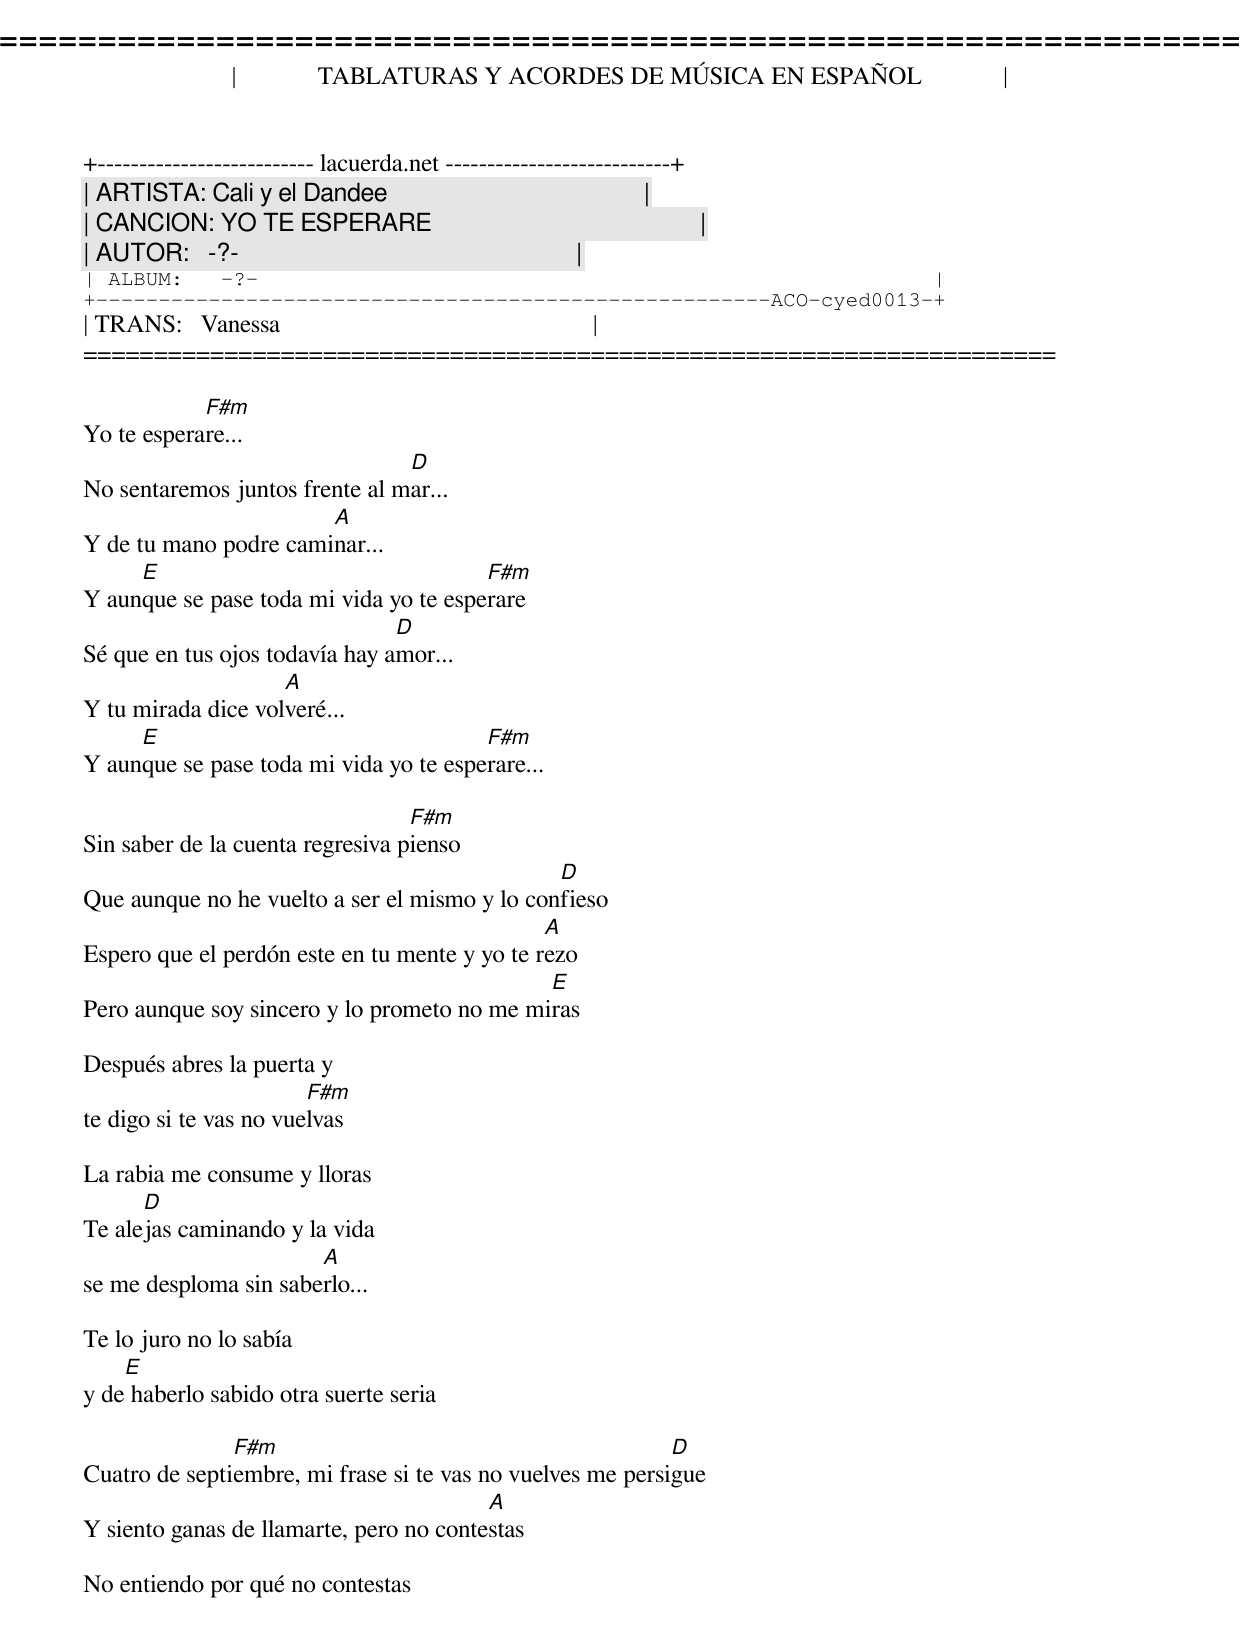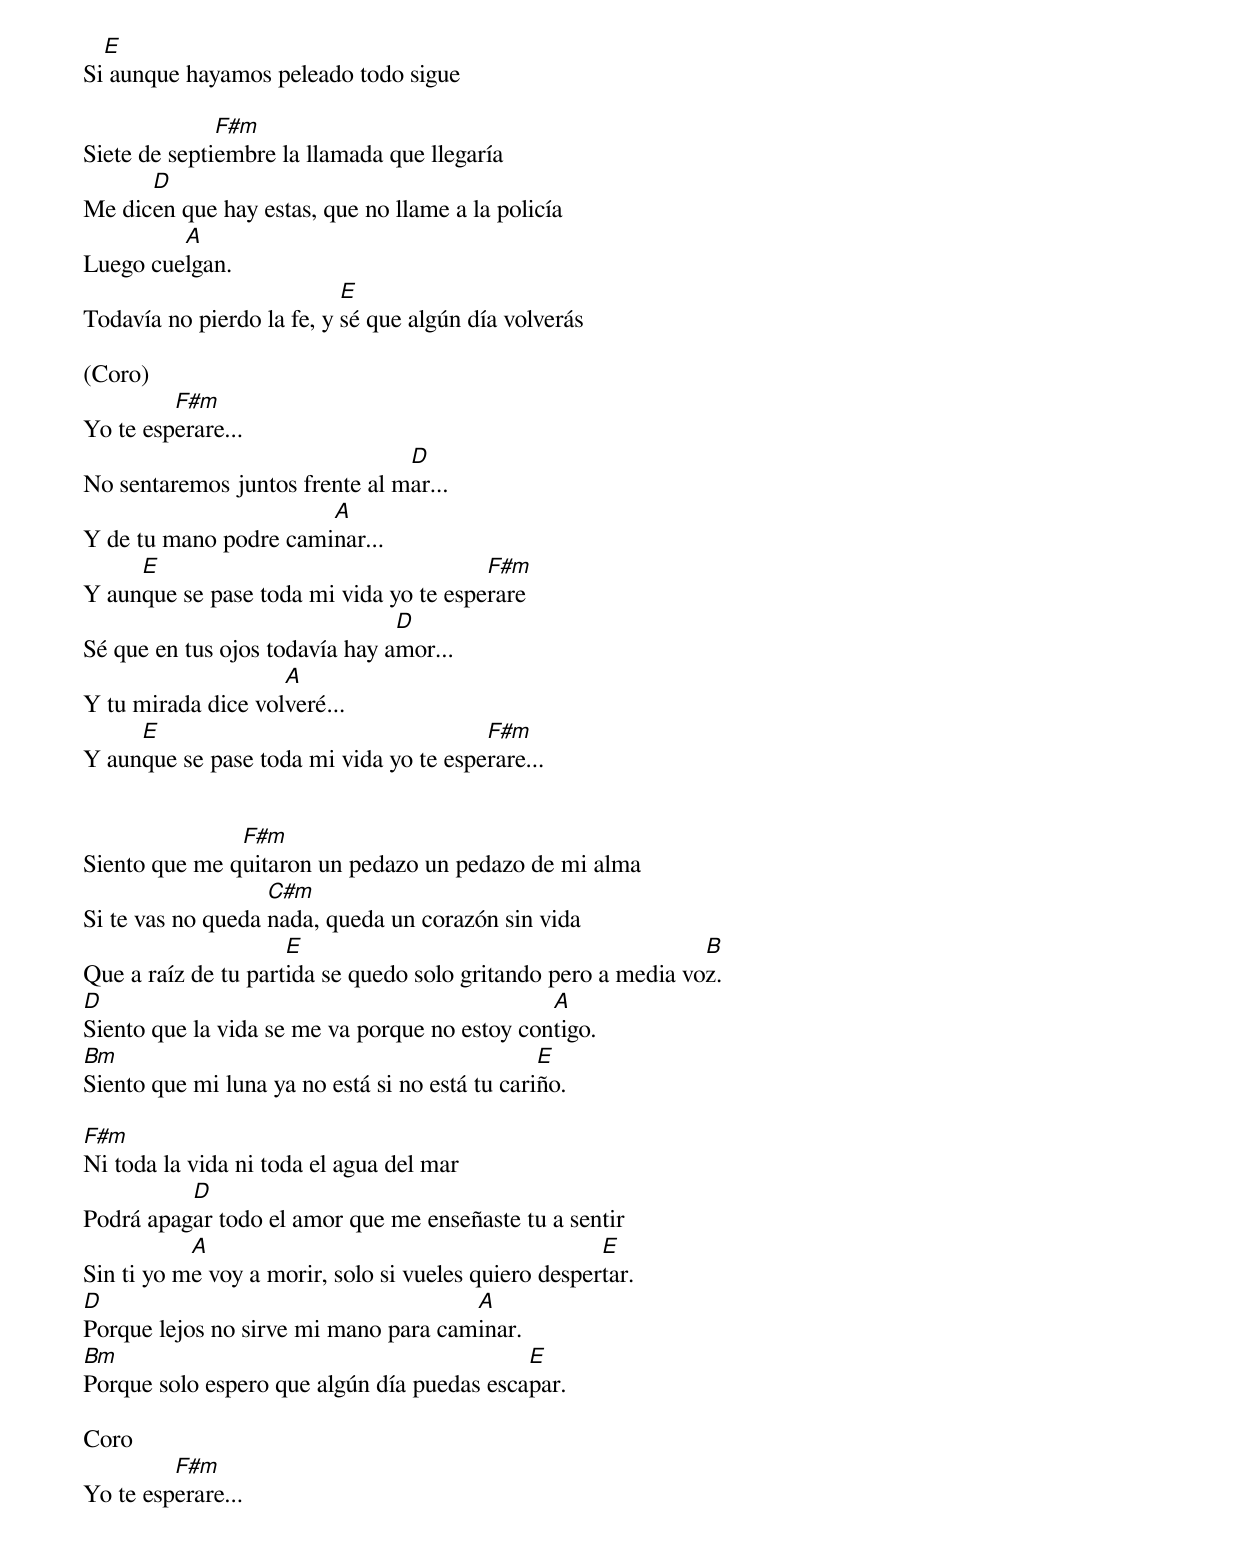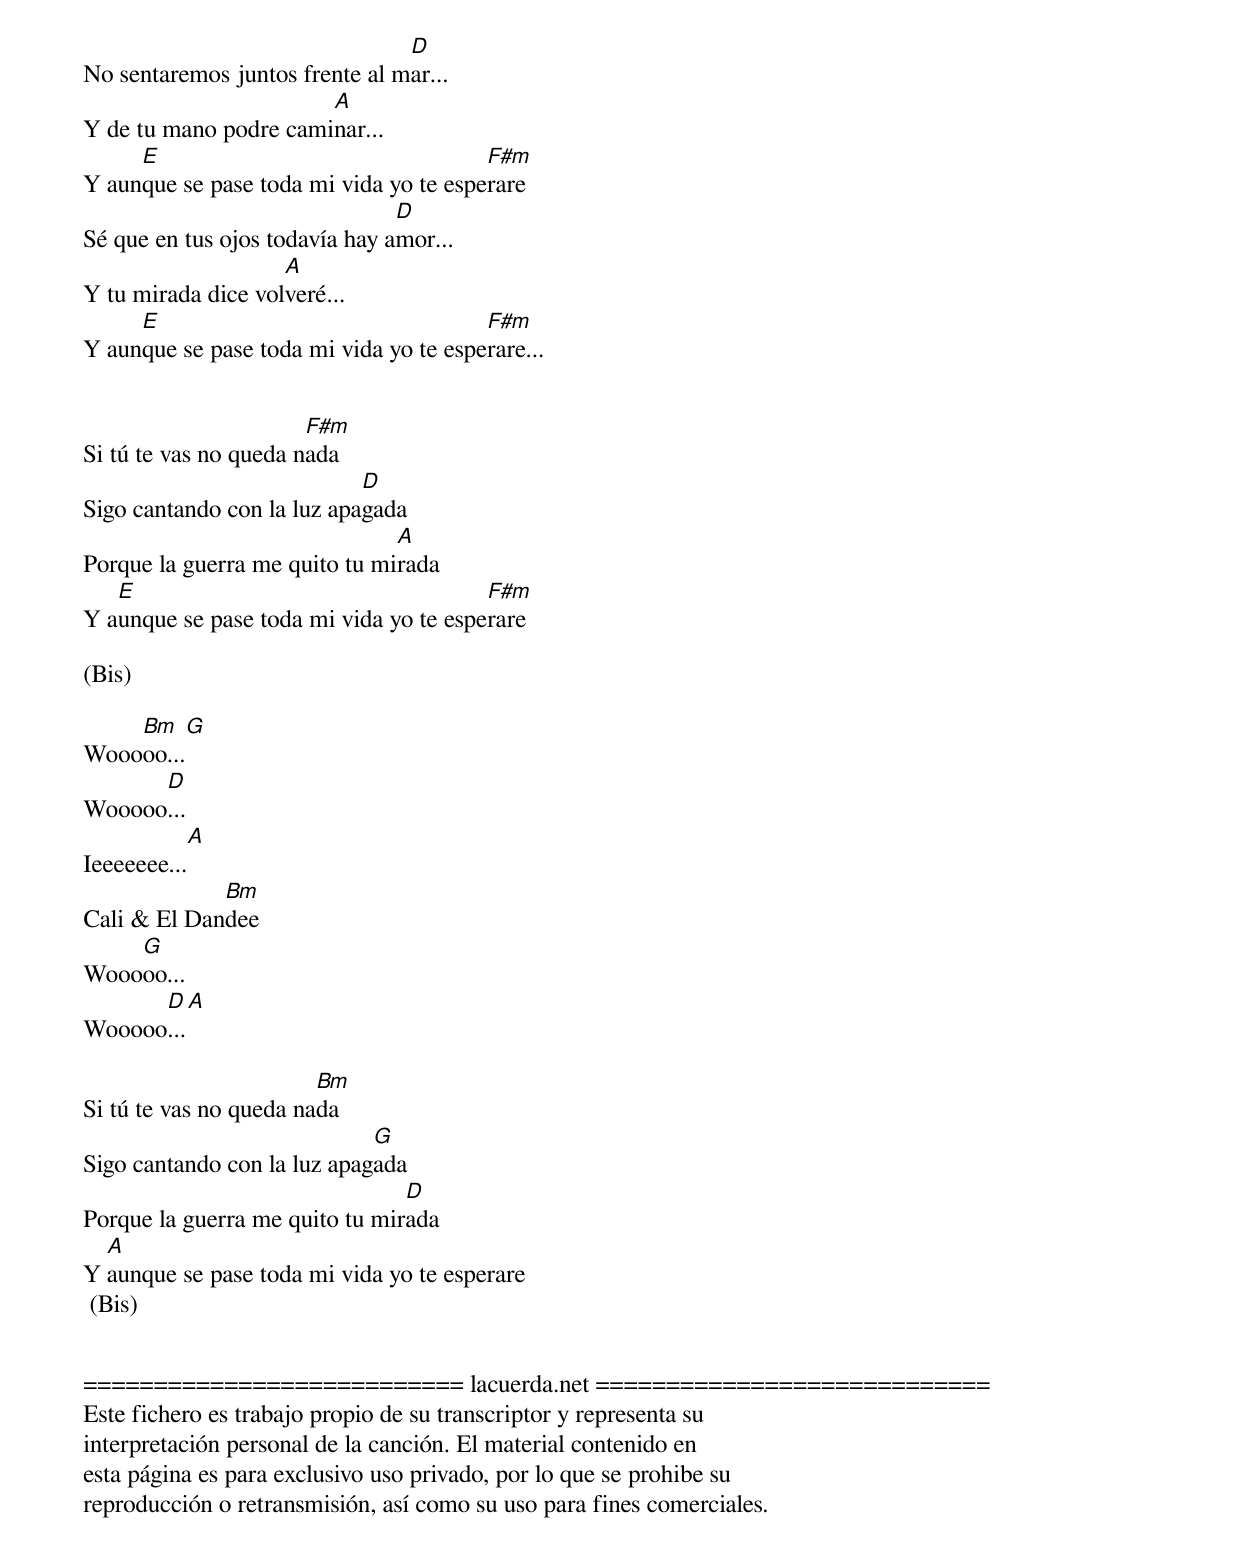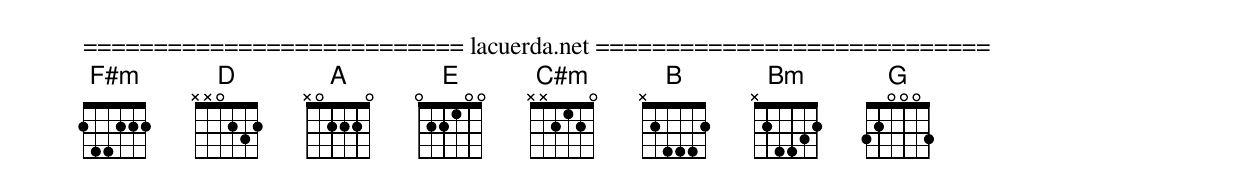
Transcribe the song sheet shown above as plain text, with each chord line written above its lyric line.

=====================================================================
|             TABLATURAS Y ACORDES DE MÚSICA EN ESPAÑOL             |
+-------------------------- lacuerda.net ---------------------------+
| ARTISTA: Cali y el Dandee                                         |
| CANCION: YO TE ESPERARE                                           |
| AUTOR:   -?-                                                      |
| ALBUM:   -?-                                                      |
+------------------------------------------------------ACO-cyed0013-+
| TRANS:   Vanessa                                                  |
=====================================================================

            F#m
Yo te esperare...
                                D
No sentaremos juntos frente al mar...
                       A
Y de tu mano podre caminar...
     E                                  F#m
Y aunque se pase toda mi vida yo te esperare
                                D
Sé que en tus ojos todavía hay amor...
                    A
Y tu mirada dice volveré...
     E                                  F#m
Y aunque se pase toda mi vida yo te esperare...

                                  F#m
Sin saber de la cuenta regresiva pienso
                                               D
Que aunque no he vuelto a ser el mismo y lo confieso
                                               A
Espero que el perdón este en tu mente y yo te rezo
                                             E
Pero aunque soy sincero y lo prometo no me miras

Después abres la puerta y
                        F#m
te digo si te vas no vuelvas

La rabia me consume y lloras
      D
Te alejas caminando y la vida
                       A
se me desploma sin saberlo...

Te lo juro no lo sabía
    E
y de haberlo sabido otra suerte seria

               F#m                                          D
Cuatro de septiembre, mi frase si te vas no vuelves me persigue
                                         A
Y siento ganas de llamarte, pero no contestas

No entiendo por qué no contestas
  E
Si aunque hayamos peleado todo sigue

              F#m
Siete de septiembre la llamada que llegaría
      D
Me dicen que hay estas, que no llame a la policía
         A
Luego cuelgan.
                           E
Todavía no pierdo la fe, y sé que algún día volverás

(Coro)
         F#m
Yo te esperare...
                                D
No sentaremos juntos frente al mar...
                       A
Y de tu mano podre caminar...
     E                                  F#m
Y aunque se pase toda mi vida yo te esperare
                                D
Sé que en tus ojos todavía hay amor...
                    A
Y tu mirada dice volveré...
     E                                  F#m
Y aunque se pase toda mi vida yo te esperare...


               F#m
Siento que me quitaron un pedazo un pedazo de mi alma
                   C#m
Si te vas no queda nada, queda un corazón sin vida
                     E                                         B
Que a raíz de tu partida se quedo solo gritando pero a media voz.
D                                              A
Siento que la vida se me va porque no estoy contigo.
Bm                                              E
Siento que mi luna ya no está si no está tu cariño.

F#m
Ni toda la vida ni toda el agua del mar
          D
Podrá apagar todo el amor que me enseñaste tu a sentir
           A                                          E
Sin ti yo me voy a morir, solo si vueles quiero despertar.
D                                     A
Porque lejos no sirve mi mano para caminar.
Bm                                          E
Porque solo espero que algún día puedas escapar.

Coro
         F#m
Yo te esperare...
                                D
No sentaremos juntos frente al mar...
                       A
Y de tu mano podre caminar...
     E                                  F#m
Y aunque se pase toda mi vida yo te esperare
                                D
Sé que en tus ojos todavía hay amor...
                    A
Y tu mirada dice volveré...
     E                                  F#m
Y aunque se pase toda mi vida yo te esperare...


                       F#m
Si tú te vas no queda nada
                            D
Sigo cantando con la luz apagada
                               A
Porque la guerra me quito tu mirada
   E                                    F#m
Y aunque se pase toda mi vida yo te esperare

(Bis)

    Bm       G
Wooooo...
      D
Wooooo...
              A
Ieeeeeee...
             Bm
Cali & El Dandee
    G
Wooooo...
      D         A
Wooooo...

                        Bm
Si tú te vas no queda nada
                             G
Sigo cantando con la luz apagada
                                D
Porque la guerra me quito tu mirada
  A
Y aunque se pase toda mi vida yo te esperare
 (Bis)


=========================== lacuerda.net ============================
Este fichero es trabajo propio de su transcriptor y representa su
interpretación personal de la canción. El material contenido en
esta página es para exclusivo uso privado, por lo que se prohibe su
reproducción o retransmisión, así como su uso para fines comerciales.
=========================== lacuerda.net ============================
